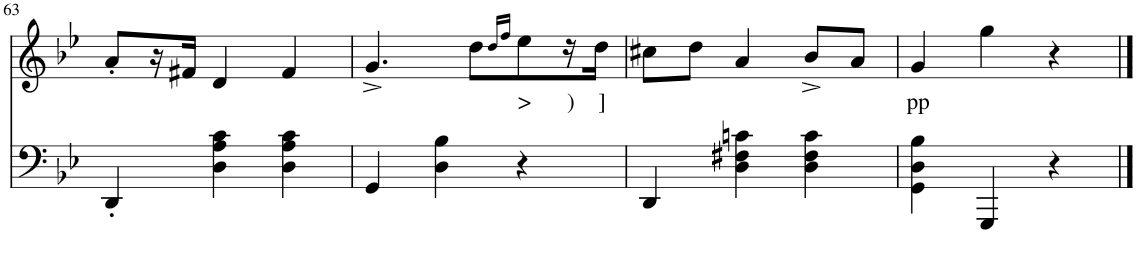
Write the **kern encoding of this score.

**kern	**kern	**text
*part2	*part1	*part1
*staff2	*staff1	*staff1
*I"piano	*I"piano	*
*I'Pno	*I'Pno	*
!!LO:PB:g=z
*clefF4	*clefG2	*
*k[b-e-]	*k[b-e-]	*
*g:	*g:	*
*M3/4	*M3/4	*
=63	=63	=63
4DD'/	8a'/L	.
.	16r	.
.	16f#X/JJ	.
4D\ 4A\ 4c\	4d/	.
4D\ 4A\ 4c\	4f#/	.
=64	=64	=64
4GG/	4.g^/	.
4D\ 4B-\	.	.
.	8dd\L	.
.	16qdd/LL	.
.	16qff/JJ	.
!	!	!LO:LY:b
4r	8ee-\	>
!	!	!LO:LY:b
.	16r	)
!	!	!LO:LY:b
.	16dd\JJ	]
=65	=65	=65
4DD/	8cc#X\L	.
.	8dd\J	.
4D\ 4F#X\ 4cn\	4a/	.
4D\ 4F#\ 4c\	8b-^/L	.
.	8a/J	.
=66	=66	=66
!	!	!LO:LY:b
4GG\ 4D\ 4B-\	4g/	pp
4GGG/	4gg\	.
4r	4r	.
==	==	==
*-	*-	*-
